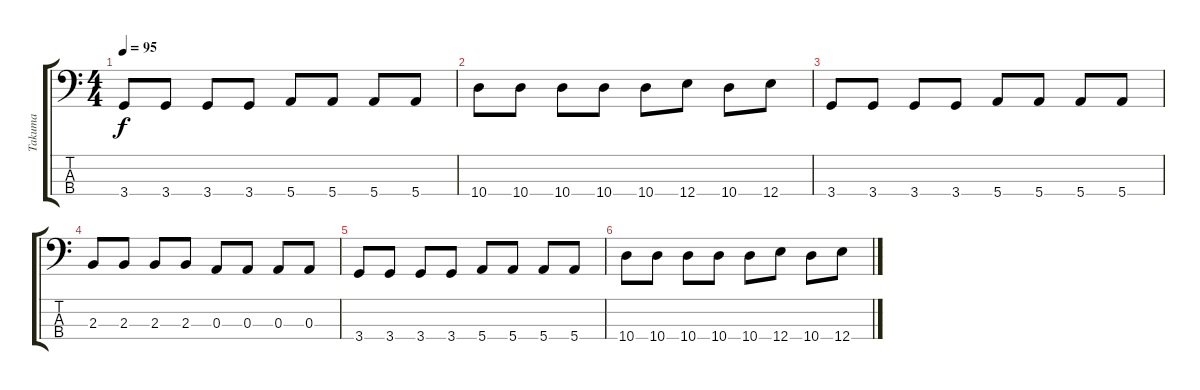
\track ("Takuma" "Takuma") {instrument electricbassfinger}
\staff {score tabs}
\tuning (G2 D2 A1 E1) {hide}
\ts (4 4)
\tempo 95
\clef f4
\ks c
3.4.8{dy f} 3.4.8 3.4.8 3.4.8 5.4.8 5.4.8 5.4.8 5.4.8 |
10.4.8 10.4.8 10.4.8 10.4.8 10.4.8 12.4.8 10.4.8 12.4.8 |
3.4.8 3.4.8 3.4.8 3.4.8 5.4.8 5.4.8 5.4.8 5.4.8 |
2.3.8 2.3.8 2.3.8 2.3.8 0.3.8 0.3.8 0.3.8 0.3.8 |
3.4.8 3.4.8 3.4.8 3.4.8 5.4.8 5.4.8 5.4.8 5.4.8 |
10.4.8 10.4.8 10.4.8 10.4.8 10.4.8 12.4.8 10.4.8 12.4.8
